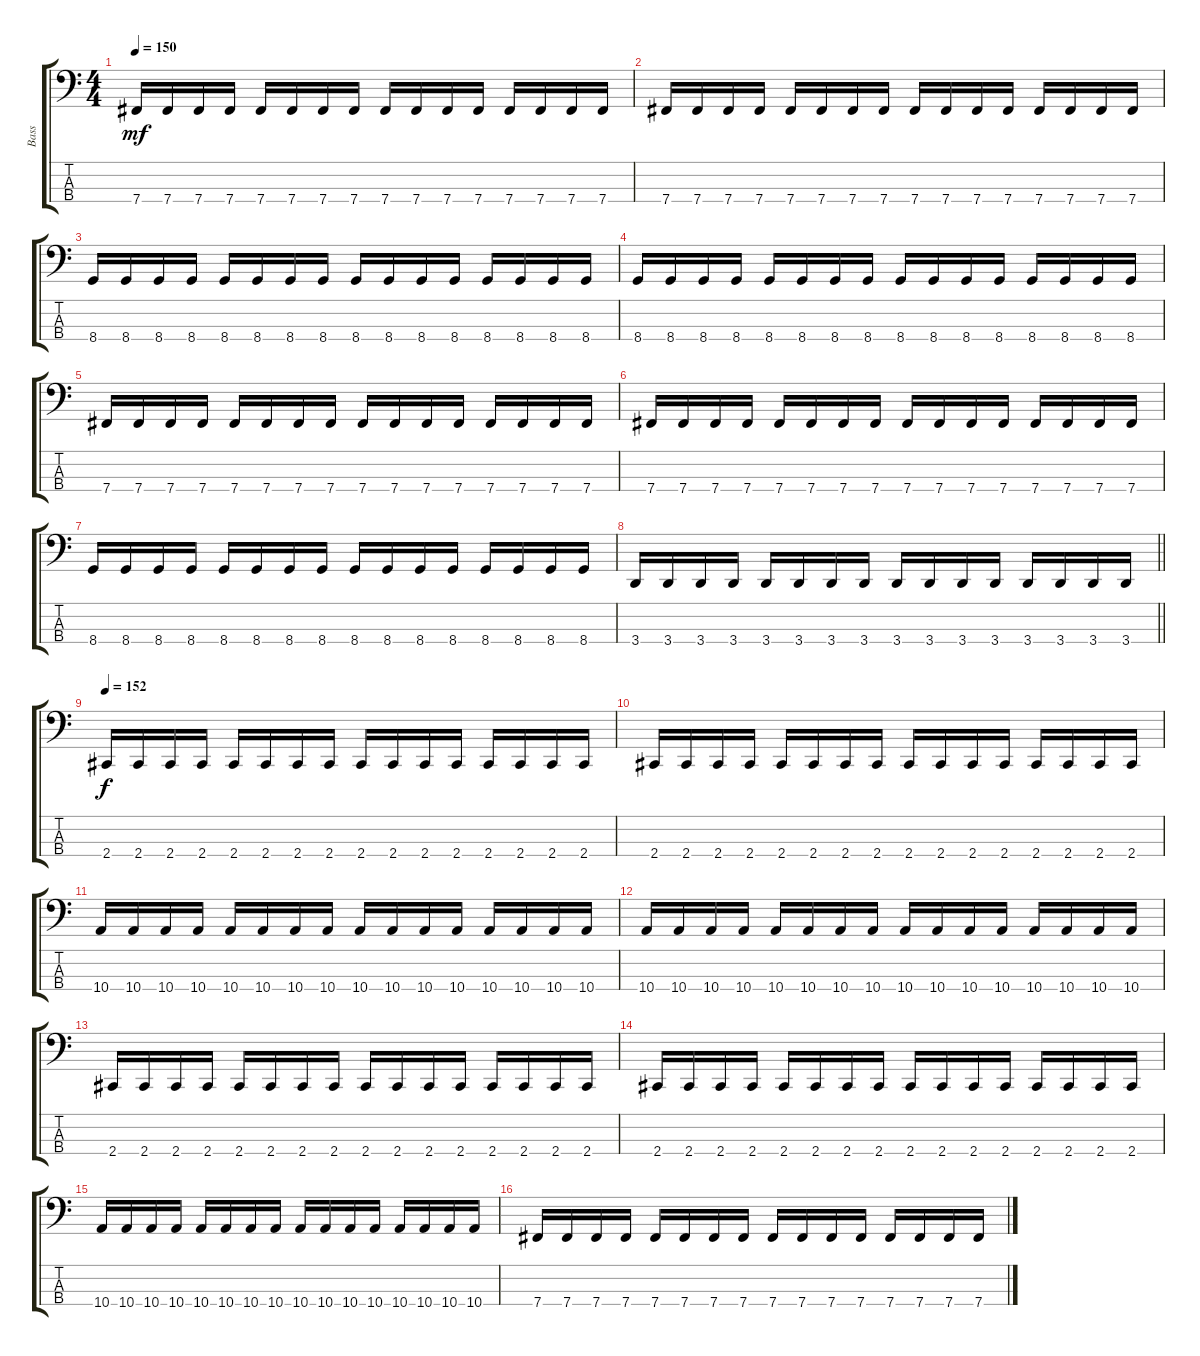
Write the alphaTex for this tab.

\track ("Bass" "Bass") {instrument electricbassfinger}
\staff {score tabs}
\tuning (E2 B1 Gb1 B0) {hide}
\ts (4 4)
\tempo 150
\clef f4
\ks c
7.4.16{dy mf} 7.4.16 7.4.16 7.4.16 7.4.16 7.4.16 7.4.16 7.4.16 7.4.16 7.4.16 7.4.16 7.4.16 7.4.16 7.4.16 7.4.16 7.4.16 |
7.4.16 7.4.16 7.4.16 7.4.16 7.4.16 7.4.16 7.4.16 7.4.16 7.4.16 7.4.16 7.4.16 7.4.16 7.4.16 7.4.16 7.4.16 7.4.16 |
8.4.16 8.4.16 8.4.16 8.4.16 8.4.16 8.4.16 8.4.16 8.4.16 8.4.16 8.4.16 8.4.16 8.4.16 8.4.16 8.4.16 8.4.16 8.4.16 |
8.4.16 8.4.16 8.4.16 8.4.16 8.4.16 8.4.16 8.4.16 8.4.16 8.4.16 8.4.16 8.4.16 8.4.16 8.4.16 8.4.16 8.4.16 8.4.16 |
7.4.16 7.4.16 7.4.16 7.4.16 7.4.16 7.4.16 7.4.16 7.4.16 7.4.16 7.4.16 7.4.16 7.4.16 7.4.16 7.4.16 7.4.16 7.4.16 |
7.4.16 7.4.16 7.4.16 7.4.16 7.4.16 7.4.16 7.4.16 7.4.16 7.4.16 7.4.16 7.4.16 7.4.16 7.4.16 7.4.16 7.4.16 7.4.16 |
8.4.16 8.4.16 8.4.16 8.4.16 8.4.16 8.4.16 8.4.16 8.4.16 8.4.16 8.4.16 8.4.16 8.4.16 8.4.16 8.4.16 8.4.16 8.4.16 |
\barLineRight lightlight
3.4.16 3.4.16 3.4.16 3.4.16 3.4.16 3.4.16 3.4.16 3.4.16 3.4.16 3.4.16 3.4.16 3.4.16 3.4.16 3.4.16 3.4.16 3.4.16 |
\section ("" "")
\tempo 152
2.4.16{dy f} 2.4.16 2.4.16 2.4.16 2.4.16 2.4.16 2.4.16 2.4.16 2.4.16 2.4.16 2.4.16 2.4.16 2.4.16 2.4.16 2.4.16 2.4.16 |
2.4.16 2.4.16 2.4.16 2.4.16 2.4.16 2.4.16 2.4.16 2.4.16 2.4.16 2.4.16 2.4.16 2.4.16 2.4.16 2.4.16 2.4.16 2.4.16 |
10.4.16 10.4.16 10.4.16 10.4.16 10.4.16 10.4.16 10.4.16 10.4.16 10.4.16 10.4.16 10.4.16 10.4.16 10.4.16 10.4.16 10.4.16 10.4.16 |
10.4.16 10.4.16 10.4.16 10.4.16 10.4.16 10.4.16 10.4.16 10.4.16 10.4.16 10.4.16 10.4.16 10.4.16 10.4.16 10.4.16 10.4.16 10.4.16 |
2.4.16 2.4.16 2.4.16 2.4.16 2.4.16 2.4.16 2.4.16 2.4.16 2.4.16 2.4.16 2.4.16 2.4.16 2.4.16 2.4.16 2.4.16 2.4.16 |
2.4.16 2.4.16 2.4.16 2.4.16 2.4.16 2.4.16 2.4.16 2.4.16 2.4.16 2.4.16 2.4.16 2.4.16 2.4.16 2.4.16 2.4.16 2.4.16 |
10.4.16 10.4.16 10.4.16 10.4.16 10.4.16 10.4.16 10.4.16 10.4.16 10.4.16 10.4.16 10.4.16 10.4.16 10.4.16 10.4.16 10.4.16 10.4.16 |
7.4.16 7.4.16 7.4.16 7.4.16 7.4.16 7.4.16 7.4.16 7.4.16 7.4.16 7.4.16 7.4.16 7.4.16 7.4.16 7.4.16 7.4.16 7.4.16
